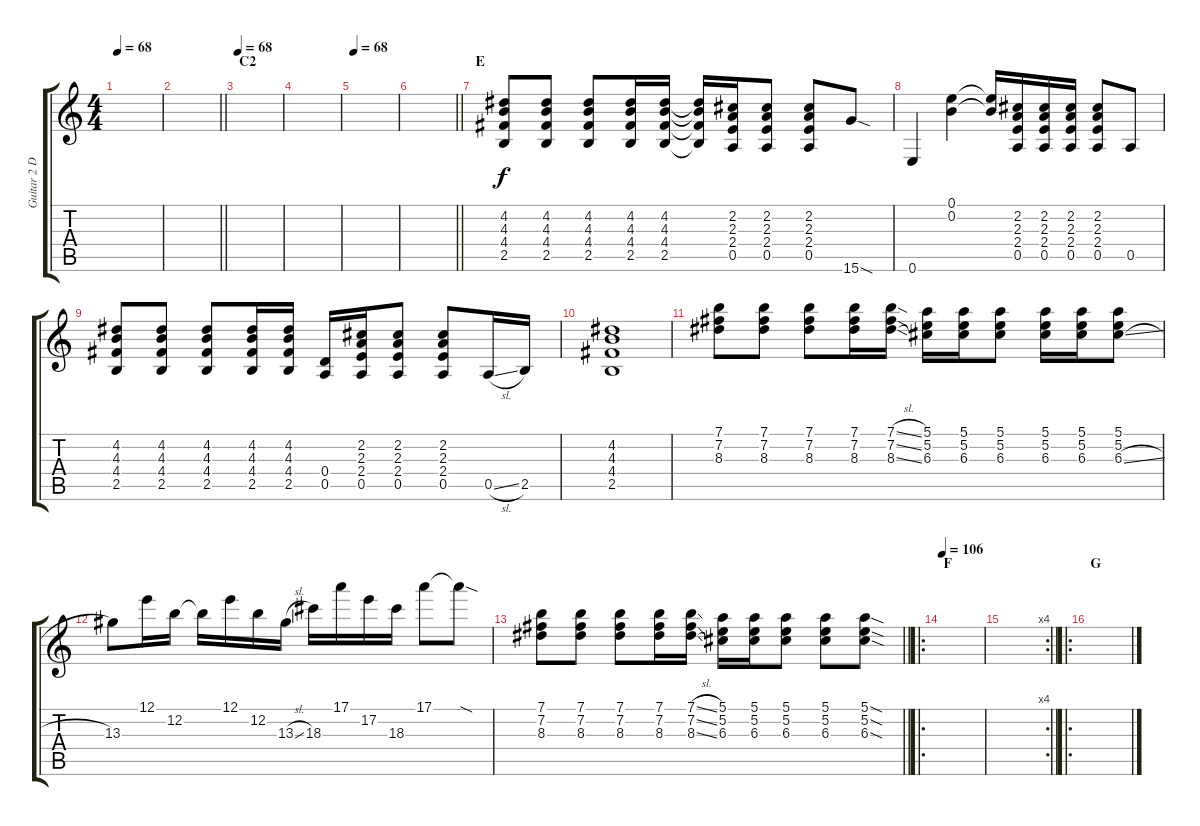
\track ("Guitar 2 DISTORTION" "Guitar 2 D") {instrument distortionguitar}
\staff {score tabs}
\tuning (E4 B3 G3 D3 A2 E2) {hide}
\ts (4 4)
\tempo 68
\clef g2
\ks c
|
\barLineRight lightlight
|
\section ("" "C2")
\tempo 68
|
|
\tempo 68
|
\barLineRight lightlight
|
\section ("" "E")
(4.2 4.3 4.4 2.5).8 (4.2 4.3 4.4 2.5).8 (4.2 4.3 4.4 2.5).8 (4.2 4.3 4.4 2.5).16 (4.2 4.3 4.4 2.5).16 (4.2{t} 4.3{t} 4.4{t} 2.5{t}).16 (2.2 2.3 2.4 0.5).16 (2.2 2.3 2.4 0.5).8 (2.2 2.3 2.4 0.5).8 15.6{sod}.8 |
0.6.4 (0.1 0.2).4 (0.1{t} 0.2{t}).16 (2.2 2.3 2.4 0.5).16 (2.2 2.3 2.4 0.5).16 (2.2 2.3 2.4 0.5).16 (2.2 2.3 2.4 0.5).8 0.5.8 |
(4.2 4.3 4.4 2.5).8 (4.2 4.3 4.4 2.5).8 (4.2 4.3 4.4 2.5).8 (4.2 4.3 4.4 2.5).16 (4.2 4.3 4.4 2.5).16 (0.4 0.5).16 (2.2 2.3 2.4 0.5).16 (2.2 2.3 2.4 0.5).8 (2.2 2.3 2.4 0.5).8 0.5{sl}.16 2.5.16 |
(4.2 4.3 4.4 2.5).1 |
(7.1 7.2 8.3).8 (7.1 7.2 8.3).8 (7.1 7.2 8.3).8 (7.1 7.2 8.3).16 (7.1{sl} 7.2{sl} 8.3{sl}).16 (5.1 5.2 6.3).16 (5.1 5.2 6.3).16 (5.1 5.2 6.3).8 (5.1 5.2 6.3).16 (5.1 5.2 6.3).16 (5.1 5.2 6.3{sl}).8 |
13.3.8 12.1.16 12.2.16 12.2{t}.16 12.1.16 12.2.16 13.3{sl}.16 18.3.16 17.1.16 17.2.16 18.3.16 17.1.8 17.1{sod t}.8 |
\barLineRight lightlight
(7.1 7.2 8.3).8 (7.1 7.2 8.3).8 (7.1 7.2 8.3).8 (7.1 7.2 8.3).16 (7.1{sl} 7.2{sl} 8.3{sl}).16 (5.1 5.2 6.3).16 (5.1 5.2 6.3).16 (5.1 5.2 6.3).8 (5.1 5.2 6.3).8 (5.1{sod} 5.2{sod} 6.3{sod}).8 |
\ro
\section ("" "F")
\tempo 106
|
\rc 4
\barLineRight lightlight
|
\ro
\section ("" "G")
